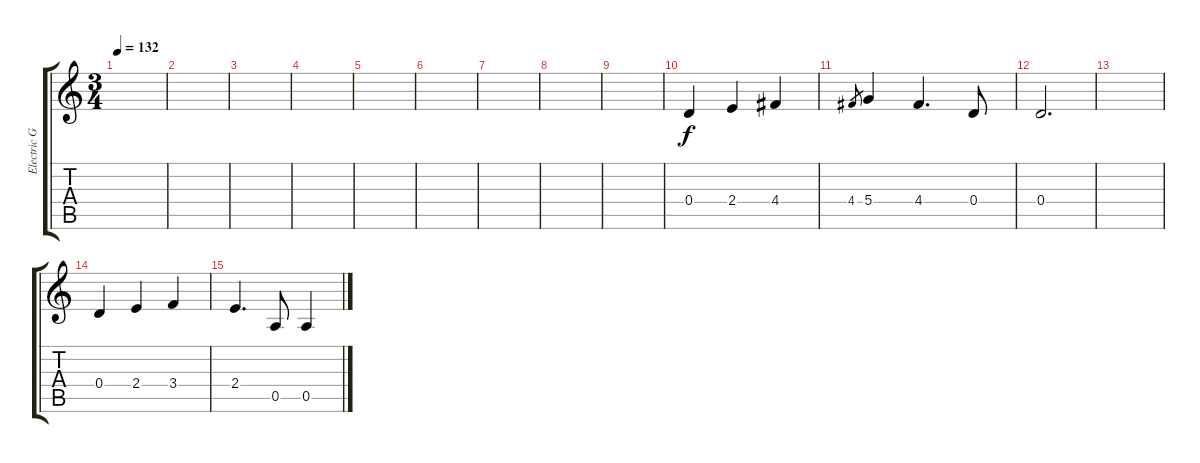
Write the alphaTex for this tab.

\track ("Electric Guitar 3 (Gilmour)" "Electric G") {instrument distortionguitar}
\staff {score tabs}
\tuning (E4 B3 G3 D3 A2 E2) {hide}
\ts (3 4)
\section ("" "")
\tempo 132
\clef g2
\ks c
|
|
|
|
|
|
|
|
\section ("" "")
|
0.4.4 2.4.4 4.4.4 |
4.4.8{gr} 5.4.4 4.4.4{d} 0.4.8 |
0.4.2{d} |
|
0.4.4 2.4.4 3.4.4 |
2.4.4{d} 0.5.8 0.5.4
